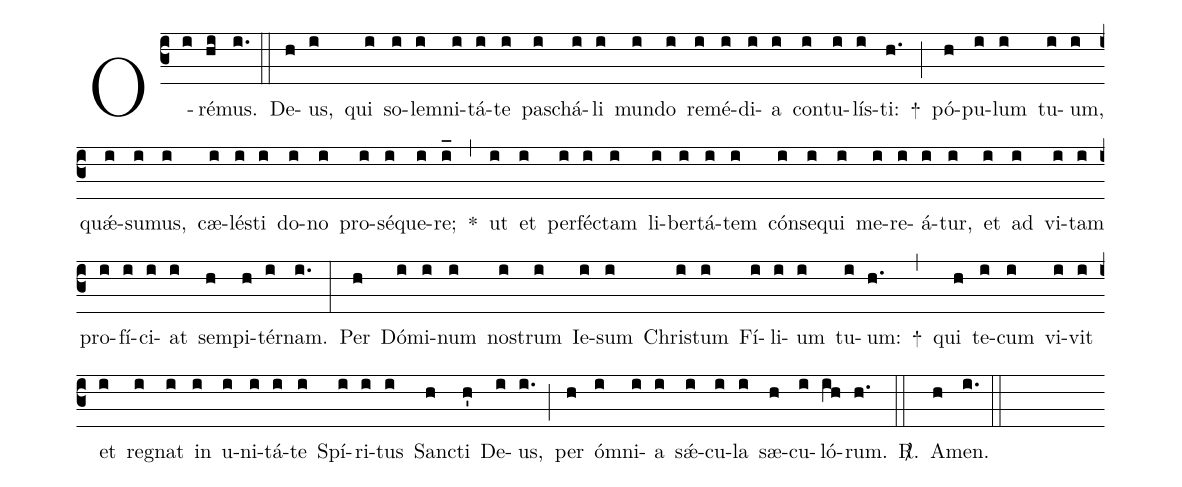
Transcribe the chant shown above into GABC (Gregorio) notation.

%%
(c3)
O(i)ré(hi)mus.(i.) (::)

De(h)us,(i) qui(i) so(i)lem(i)ni(i)tá(i)te(i) pas(i)chá(i)li(i) mun(i)do(i) re(i)mé(i)di(i)a(i) con(i)tu(i)lís(i)ti:(h.) +(;)
pó(h)pu(i)lum(i) tu(i)um,(i) quǽ(i)su(i)mus,(i) cæ(i)lés(i)ti(i) do(i)no(i) pro(i)sé(i)que(i)re;(i_) *(,)
ut(i) et(i) per(i)féc(i)tam(i) li(i)ber(i)tá(i)tem(i) cón(i)se(i)qui(i) me(i)re(i)á(i)tur,(i) et(i) ad(i) vi(i)tam(i) pro(i)fí(i)ci(i)at(i) sem(h)pi(h)tér(i)nam.(i.) (:)

Per(h) Dó(i)mi(i)num(i) nos(i)trum(i) Ie(i)sum(i) Chris(i)tum(i) Fí(i)li(i)um(i) tu(i)um:(h.) +(,)
qui(h) te(i)cum(i) vi(i)vit(i) et(i) reg(i)nat(i) in(i) u(i)ni(i)tá(i)te(i) Spí(i)ri(i)tus(i) San(h)cti(h') De(i)us,(i.) (;)
per(h) óm(i)ni(i)a(i) sǽ(i)cu(i)la(i) sæ(h)cu(i)ló(ih)rum.(h.) <sp>R/</sp>.(::)
A(h)men.(i.) (::)
